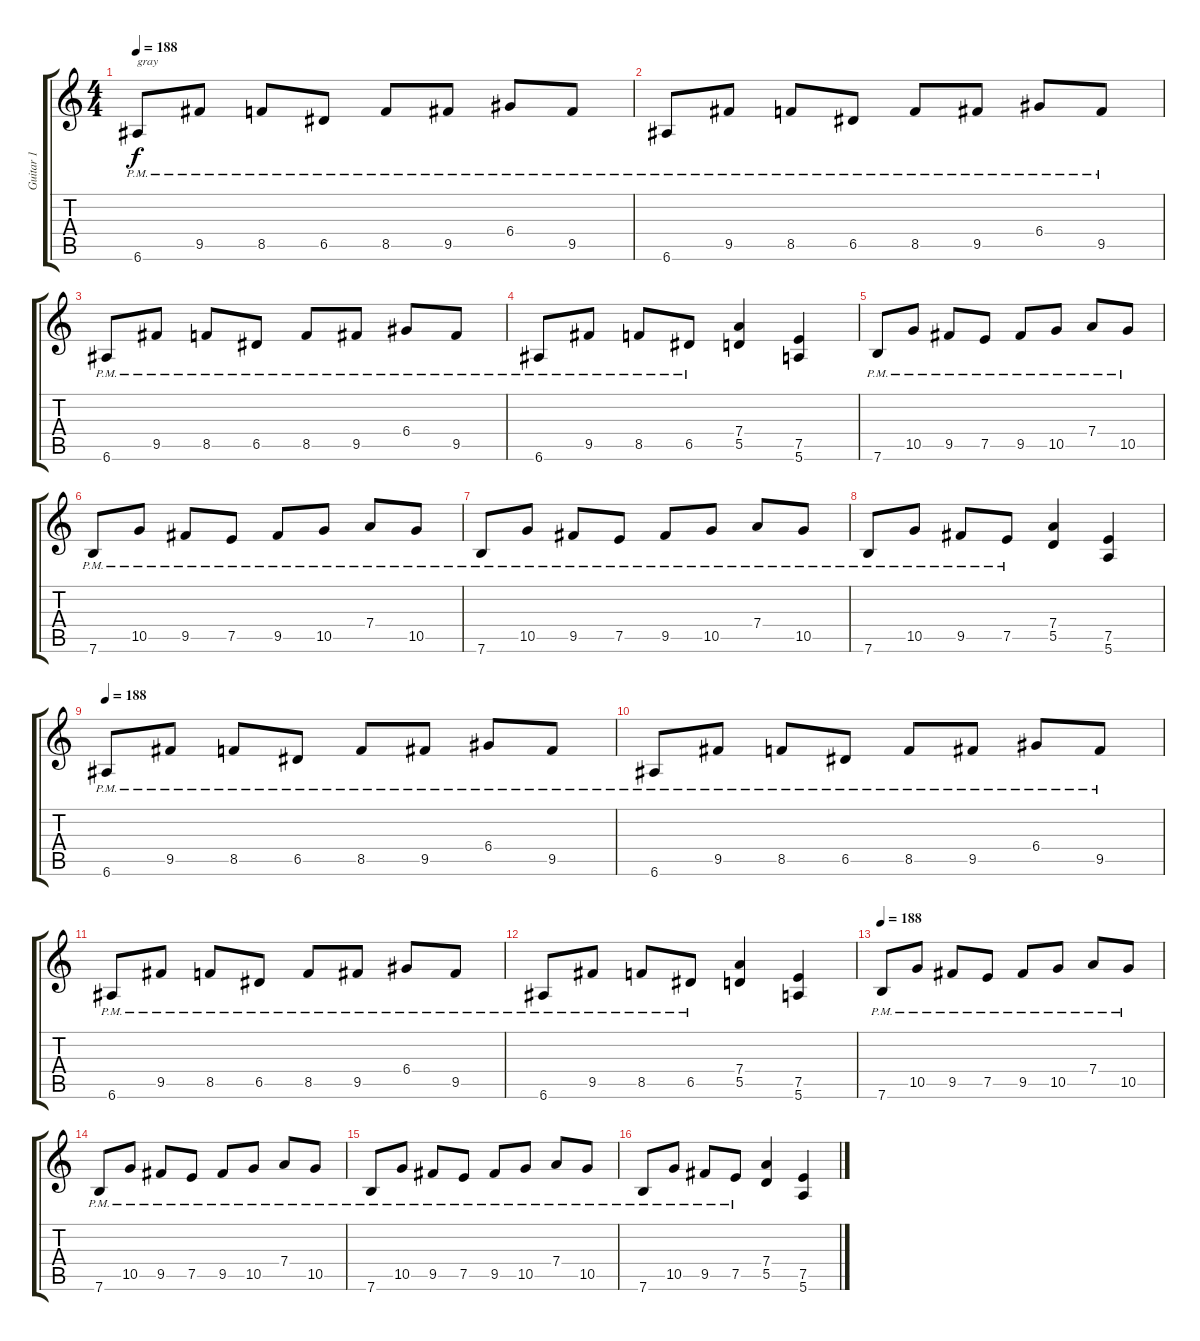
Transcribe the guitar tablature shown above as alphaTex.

\track ("Guitar 1" "Guitar 1") {instrument distortionguitar}
\staff {score tabs}
\tuning (E4 B3 G3 D3 A2 E2) {hide}
\ts (4 4)
\tempo 188
\clef g2
\ks c
6.6{pm}.8{txt "gray" dy f} 9.5{pm}.8 8.5{pm}.8 6.5{pm}.8 8.5{pm}.8 9.5{pm}.8 6.4{pm}.8 9.5{pm}.8 |
6.6{pm}.8 9.5{pm}.8 8.5{pm}.8 6.5{pm}.8 8.5{pm}.8 9.5{pm}.8 6.4{pm}.8 9.5{pm}.8 |
6.6{pm}.8 9.5{pm}.8 8.5{pm}.8 6.5{pm}.8 8.5{pm}.8 9.5{pm}.8 6.4{pm}.8 9.5{pm}.8 |
6.6{pm}.8 9.5{pm}.8 8.5{pm}.8 6.5{pm}.8 (7.4 5.5).4 (7.5 5.6).4 |
7.6{pm}.8 10.5{pm}.8 9.5{pm}.8 7.5{pm}.8 9.5{pm}.8 10.5{pm}.8 7.4{pm}.8 10.5{pm}.8 |
7.6{pm}.8 10.5{pm}.8 9.5{pm}.8 7.5{pm}.8 9.5{pm}.8 10.5{pm}.8 7.4{pm}.8 10.5{pm}.8 |
7.6{pm}.8 10.5{pm}.8 9.5{pm}.8 7.5{pm}.8 9.5{pm}.8 10.5{pm}.8 7.4{pm}.8 10.5{pm}.8 |
7.6{pm}.8 10.5{pm}.8 9.5{pm}.8 7.5{pm}.8 (7.4 5.5).4 (7.5 5.6).4 |
\tempo 188
6.6{pm}.8 9.5{pm}.8 8.5{pm}.8 6.5{pm}.8 8.5{pm}.8 9.5{pm}.8 6.4{pm}.8 9.5{pm}.8 |
6.6{pm}.8 9.5{pm}.8 8.5{pm}.8 6.5{pm}.8 8.5{pm}.8 9.5{pm}.8 6.4{pm}.8 9.5{pm}.8 |
6.6{pm}.8 9.5{pm}.8 8.5{pm}.8 6.5{pm}.8 8.5{pm}.8 9.5{pm}.8 6.4{pm}.8 9.5{pm}.8 |
6.6{pm}.8 9.5{pm}.8 8.5{pm}.8 6.5{pm}.8 (7.4 5.5).4 (7.5 5.6).4 |
\tempo 188
7.6{pm}.8 10.5{pm}.8 9.5{pm}.8 7.5{pm}.8 9.5{pm}.8 10.5{pm}.8 7.4{pm}.8 10.5{pm}.8 |
7.6{pm}.8 10.5{pm}.8 9.5{pm}.8 7.5{pm}.8 9.5{pm}.8 10.5{pm}.8 7.4{pm}.8 10.5{pm}.8 |
7.6{pm}.8 10.5{pm}.8 9.5{pm}.8 7.5{pm}.8 9.5{pm}.8 10.5{pm}.8 7.4{pm}.8 10.5{pm}.8 |
7.6{pm}.8 10.5{pm}.8 9.5{pm}.8 7.5{pm}.8 (7.4 5.5).4 (7.5 5.6).4
